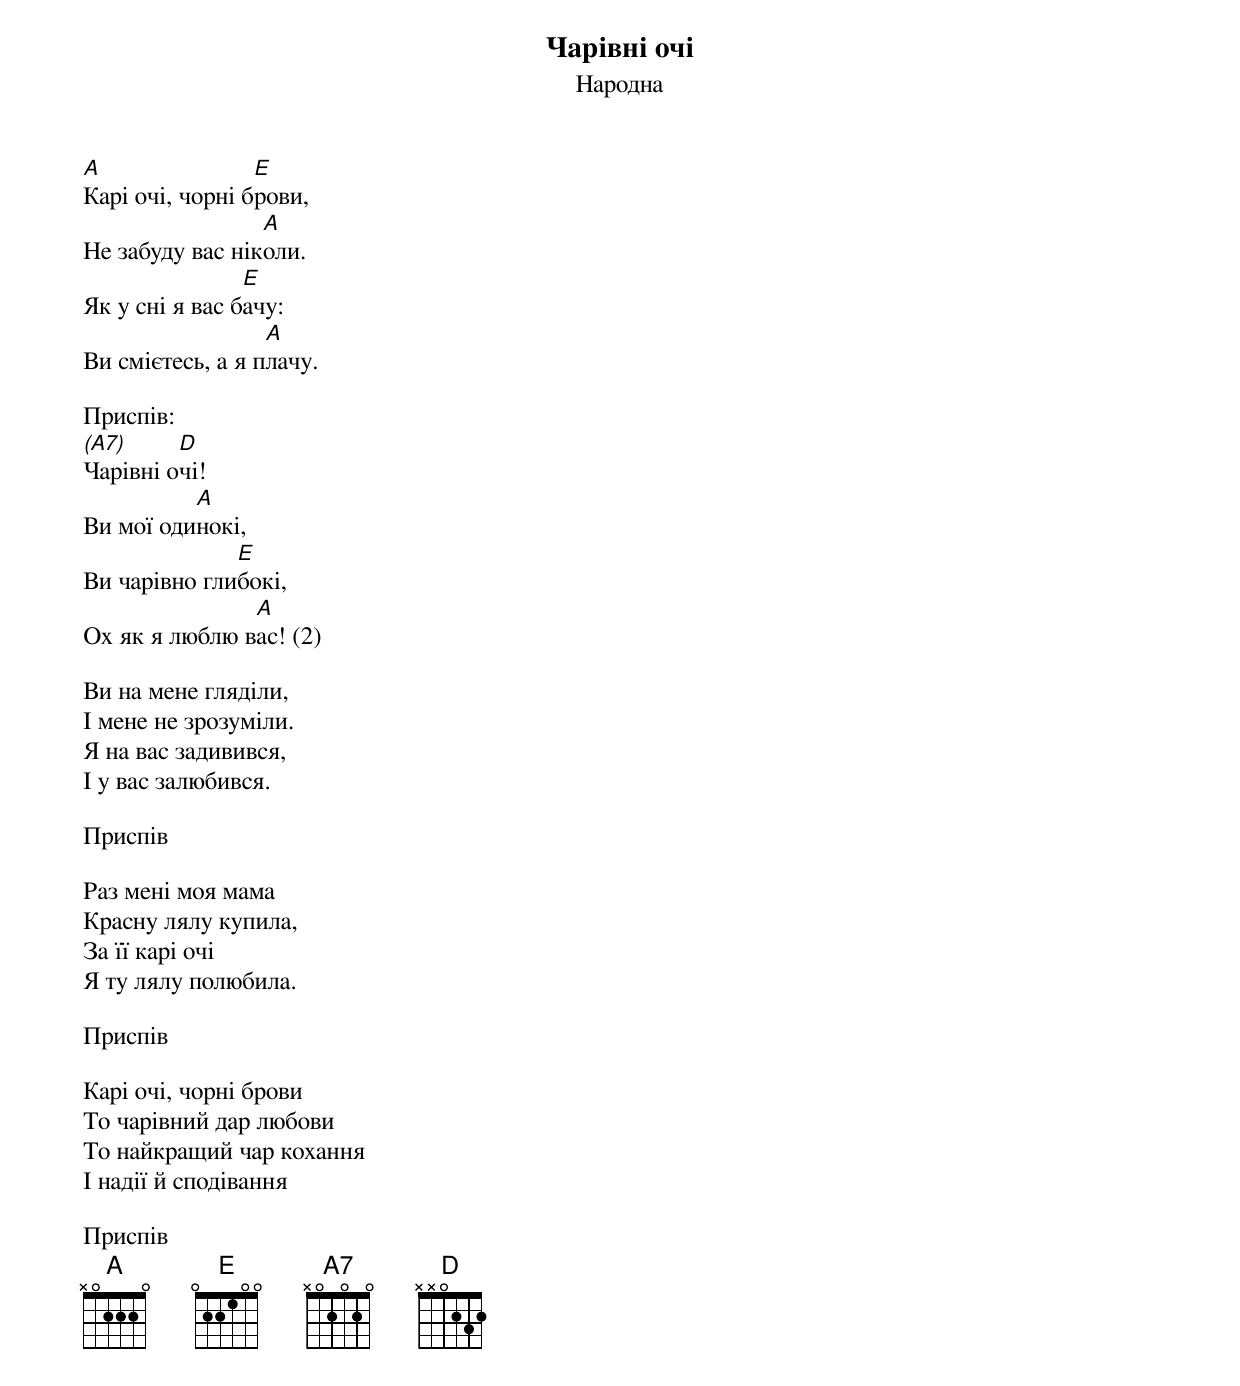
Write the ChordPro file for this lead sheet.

{title: Чарівні очі}
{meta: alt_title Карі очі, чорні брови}
{subtitle: Народна}


[A]Карі очі, чорні б[E]рови,
Не забуду вас нік[A]оли.
Як у сні я вас б[E]ачу:
Ви смієтесь, а я п[A]лачу.

<bold>Приспів:</bold>
[(A7)]Чарівні о[D]чі!
Ви мої оди[A]нокі,
Ви чарівно гли[E]бокі,
Ох як я люблю в[A]ас! (2)

Ви на мене гляділи,
I мене не зрозуміли.
Я на вас задивився,
I у вас залюбився.

<bold>Приспів</bold>

Раз мені моя мама
Красну лялу купила,
За її карі очі
Я ту лялу полюбила.

<bold>Приспів</bold>

Карі очі, чорні брови
То чарівний дар любови
То найкращий чар кохання
І надії й сподівання

<bold>Приспів</bold>
